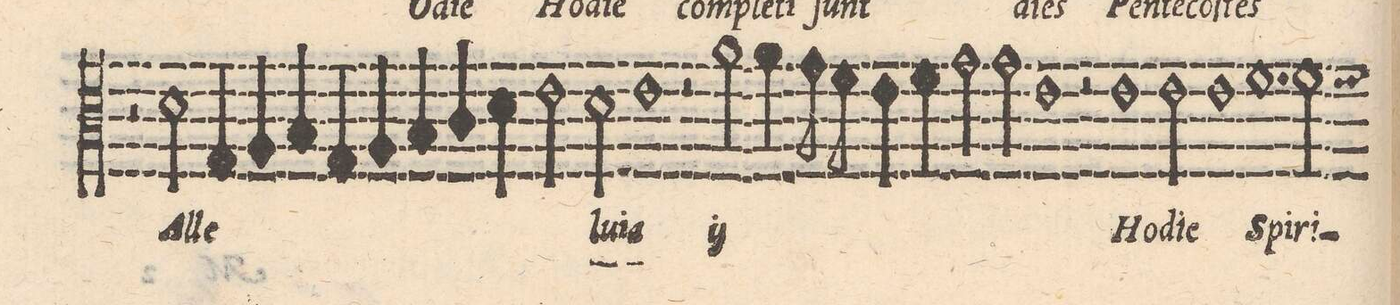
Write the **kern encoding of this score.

**kern	**text
*I"ALTVS	*
*clefC3	*
*k[]	*
*met(C|)	*
*M2/1	*
2r	.
2d\	Al-
4G/	-le-
4A/	.
4B/	.
4G/	.
=11-	=11-
4A/	.
4B/	.
4c/	.
4d\	.
2e\	.
2d\	-lu-
=12-	=12-
1e	-ia
2r	.
*	*ij
2a\	Al-
=13-	=13-
4a\	-le-
8g\	.
8f\	.
4e\	.
4f\	.
2g\	.
2g\	-lu-
=14-	=14-
1e	-ia
*	*Xij
2r	.
1e\	Ho-
=15-	=15-
2e\	-di-
1e	-e
=16-	=16-
1.f	Spi-
2f\	-ri-
*custos:f	*
=17-	=17-
*-	*-
